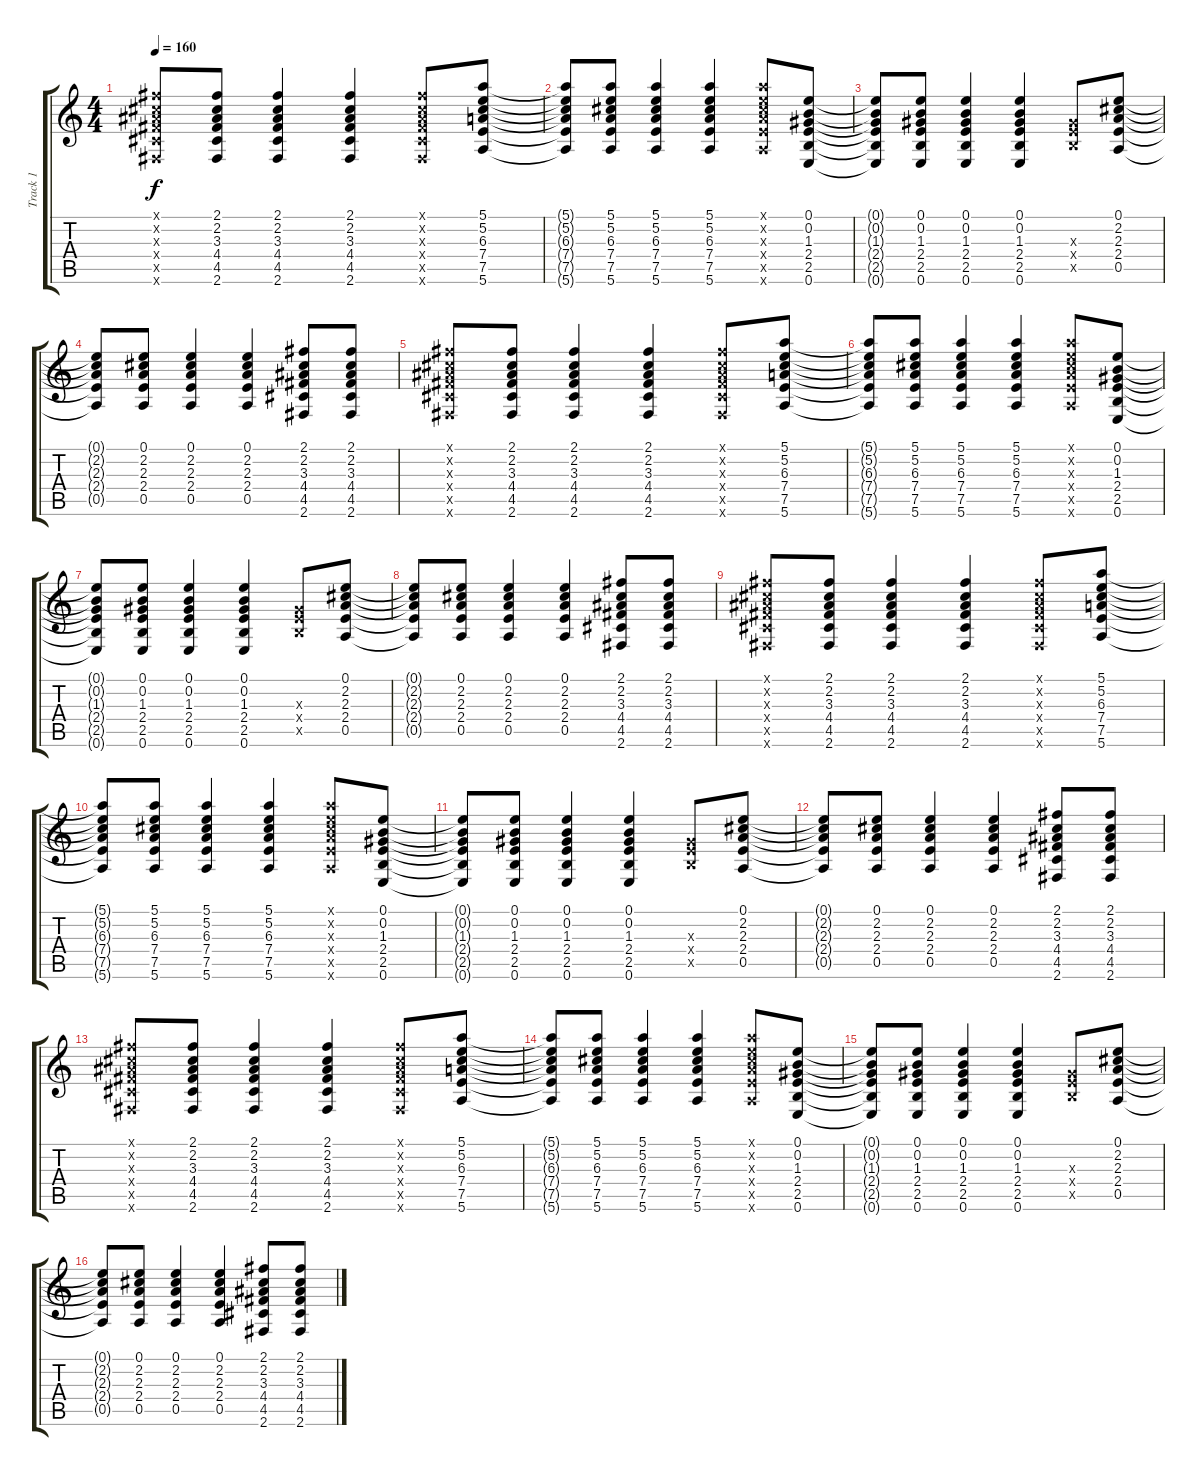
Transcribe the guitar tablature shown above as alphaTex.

\track ("Track 1" "Track 1") {instrument acousticguitarsteel}
\staff {score tabs}
\tuning (E4 B3 G3 D3 A2 E2) {hide}
\ts (4 4)
\tempo 160
\clef g2
\ks c
(2.1{x} 2.2{x} 3.3{x} 4.4{x} 4.5{x} 2.6{x}).8{dy f} (2.1 2.2 3.3 4.4 4.5 2.6).8 (2.1 2.2 3.3 4.4 4.5 2.6).4 (2.1 2.2 3.3 4.4 4.5 2.6).4 (2.1{x} 2.2{x} 3.3{x} 4.4{x} 4.5{x} 2.6{x}).8 (5.1 5.2 6.3 7.4 7.5 5.6).8 |
(5.1{t} 5.2{t} 6.3{t} 7.4{t} 7.5{t} 5.6{t}).8 (5.1 5.2 6.3 7.4 7.5 5.6).8 (5.1 5.2 6.3 7.4 7.5 5.6).4 (5.1 5.2 6.3 7.4 7.5 5.6).4 (5.1{x} 5.2{x} 6.3{x} 7.4{x} 7.5{x} 5.6{x}).8 (0.1 0.2 1.3 2.4 2.5 0.6).8 |
(0.1{t} 0.2{t} 1.3{t} 2.4{t} 2.5{t} 0.6{t}).8 (0.1 0.2 1.3 2.4 2.5 0.6).8 (0.1 0.2 1.3 2.4 2.5 0.6).4 (0.1 0.2 1.3 2.4 2.5 0.6).4 (1.3{x} 2.4{x} 2.5{x}).8 (0.1 2.2 2.3 2.4 0.5).8 |
(0.1{t} 2.2{t} 2.3{t} 2.4{t} 0.5{t}).8 (0.1 2.2 2.3 2.4 0.5).8 (0.1 2.2 2.3 2.4 0.5).4 (0.1 2.2 2.3 2.4 0.5).4 (2.1 2.2 3.3 4.4 4.5 2.6).8 (2.1 2.2 3.3 4.4 4.5 2.6).8 |
(2.1{x} 2.2{x} 3.3{x} 4.4{x} 4.5{x} 2.6{x}).8 (2.1 2.2 3.3 4.4 4.5 2.6).8 (2.1 2.2 3.3 4.4 4.5 2.6).4 (2.1 2.2 3.3 4.4 4.5 2.6).4 (2.1{x} 2.2{x} 3.3{x} 4.4{x} 4.5{x} 2.6{x}).8 (5.1 5.2 6.3 7.4 7.5 5.6).8 |
(5.1{t} 5.2{t} 6.3{t} 7.4{t} 7.5{t} 5.6{t}).8 (5.1 5.2 6.3 7.4 7.5 5.6).8 (5.1 5.2 6.3 7.4 7.5 5.6).4 (5.1 5.2 6.3 7.4 7.5 5.6).4 (5.1{x} 5.2{x} 6.3{x} 7.4{x} 7.5{x} 5.6{x}).8 (0.1 0.2 1.3 2.4 2.5 0.6).8 |
(0.1{t} 0.2{t} 1.3{t} 2.4{t} 2.5{t} 0.6{t}).8 (0.1 0.2 1.3 2.4 2.5 0.6).8 (0.1 0.2 1.3 2.4 2.5 0.6).4 (0.1 0.2 1.3 2.4 2.5 0.6).4 (1.3{x} 2.4{x} 2.5{x}).8 (0.1 2.2 2.3 2.4 0.5).8 |
(0.1{t} 2.2{t} 2.3{t} 2.4{t} 0.5{t}).8 (0.1 2.2 2.3 2.4 0.5).8 (0.1 2.2 2.3 2.4 0.5).4 (0.1 2.2 2.3 2.4 0.5).4 (2.1 2.2 3.3 4.4 4.5 2.6).8 (2.1 2.2 3.3 4.4 4.5 2.6).8 |
(2.1{x} 2.2{x} 3.3{x} 4.4{x} 4.5{x} 2.6{x}).8 (2.1 2.2 3.3 4.4 4.5 2.6).8 (2.1 2.2 3.3 4.4 4.5 2.6).4 (2.1 2.2 3.3 4.4 4.5 2.6).4 (2.1{x} 2.2{x} 3.3{x} 4.4{x} 4.5{x} 2.6{x}).8 (5.1 5.2 6.3 7.4 7.5 5.6).8 |
(5.1{t} 5.2{t} 6.3{t} 7.4{t} 7.5{t} 5.6{t}).8 (5.1 5.2 6.3 7.4 7.5 5.6).8 (5.1 5.2 6.3 7.4 7.5 5.6).4 (5.1 5.2 6.3 7.4 7.5 5.6).4 (5.1{x} 5.2{x} 6.3{x} 7.4{x} 7.5{x} 5.6{x}).8 (0.1 0.2 1.3 2.4 2.5 0.6).8 |
(0.1{t} 0.2{t} 1.3{t} 2.4{t} 2.5{t} 0.6{t}).8 (0.1 0.2 1.3 2.4 2.5 0.6).8 (0.1 0.2 1.3 2.4 2.5 0.6).4 (0.1 0.2 1.3 2.4 2.5 0.6).4 (1.3{x} 2.4{x} 2.5{x}).8 (0.1 2.2 2.3 2.4 0.5).8 |
(0.1{t} 2.2{t} 2.3{t} 2.4{t} 0.5{t}).8 (0.1 2.2 2.3 2.4 0.5).8 (0.1 2.2 2.3 2.4 0.5).4 (0.1 2.2 2.3 2.4 0.5).4 (2.1 2.2 3.3 4.4 4.5 2.6).8 (2.1 2.2 3.3 4.4 4.5 2.6).8 |
(2.1{x} 2.2{x} 3.3{x} 4.4{x} 4.5{x} 2.6{x}).8 (2.1 2.2 3.3 4.4 4.5 2.6).8 (2.1 2.2 3.3 4.4 4.5 2.6).4 (2.1 2.2 3.3 4.4 4.5 2.6).4 (2.1{x} 2.2{x} 3.3{x} 4.4{x} 4.5{x} 2.6{x}).8 (5.1 5.2 6.3 7.4 7.5 5.6).8 |
(5.1{t} 5.2{t} 6.3{t} 7.4{t} 7.5{t} 5.6{t}).8 (5.1 5.2 6.3 7.4 7.5 5.6).8 (5.1 5.2 6.3 7.4 7.5 5.6).4 (5.1 5.2 6.3 7.4 7.5 5.6).4 (5.1{x} 5.2{x} 6.3{x} 7.4{x} 7.5{x} 5.6{x}).8 (0.1 0.2 1.3 2.4 2.5 0.6).8 |
(0.1{t} 0.2{t} 1.3{t} 2.4{t} 2.5{t} 0.6{t}).8 (0.1 0.2 1.3 2.4 2.5 0.6).8 (0.1 0.2 1.3 2.4 2.5 0.6).4 (0.1 0.2 1.3 2.4 2.5 0.6).4 (1.3{x} 2.4{x} 2.5{x}).8 (0.1 2.2 2.3 2.4 0.5).8 |
(0.1{t} 2.2{t} 2.3{t} 2.4{t} 0.5{t}).8 (0.1 2.2 2.3 2.4 0.5).8 (0.1 2.2 2.3 2.4 0.5).4 (0.1 2.2 2.3 2.4 0.5).4 (2.1 2.2 3.3 4.4 4.5 2.6).8 (2.1 2.2 3.3 4.4 4.5 2.6).8
